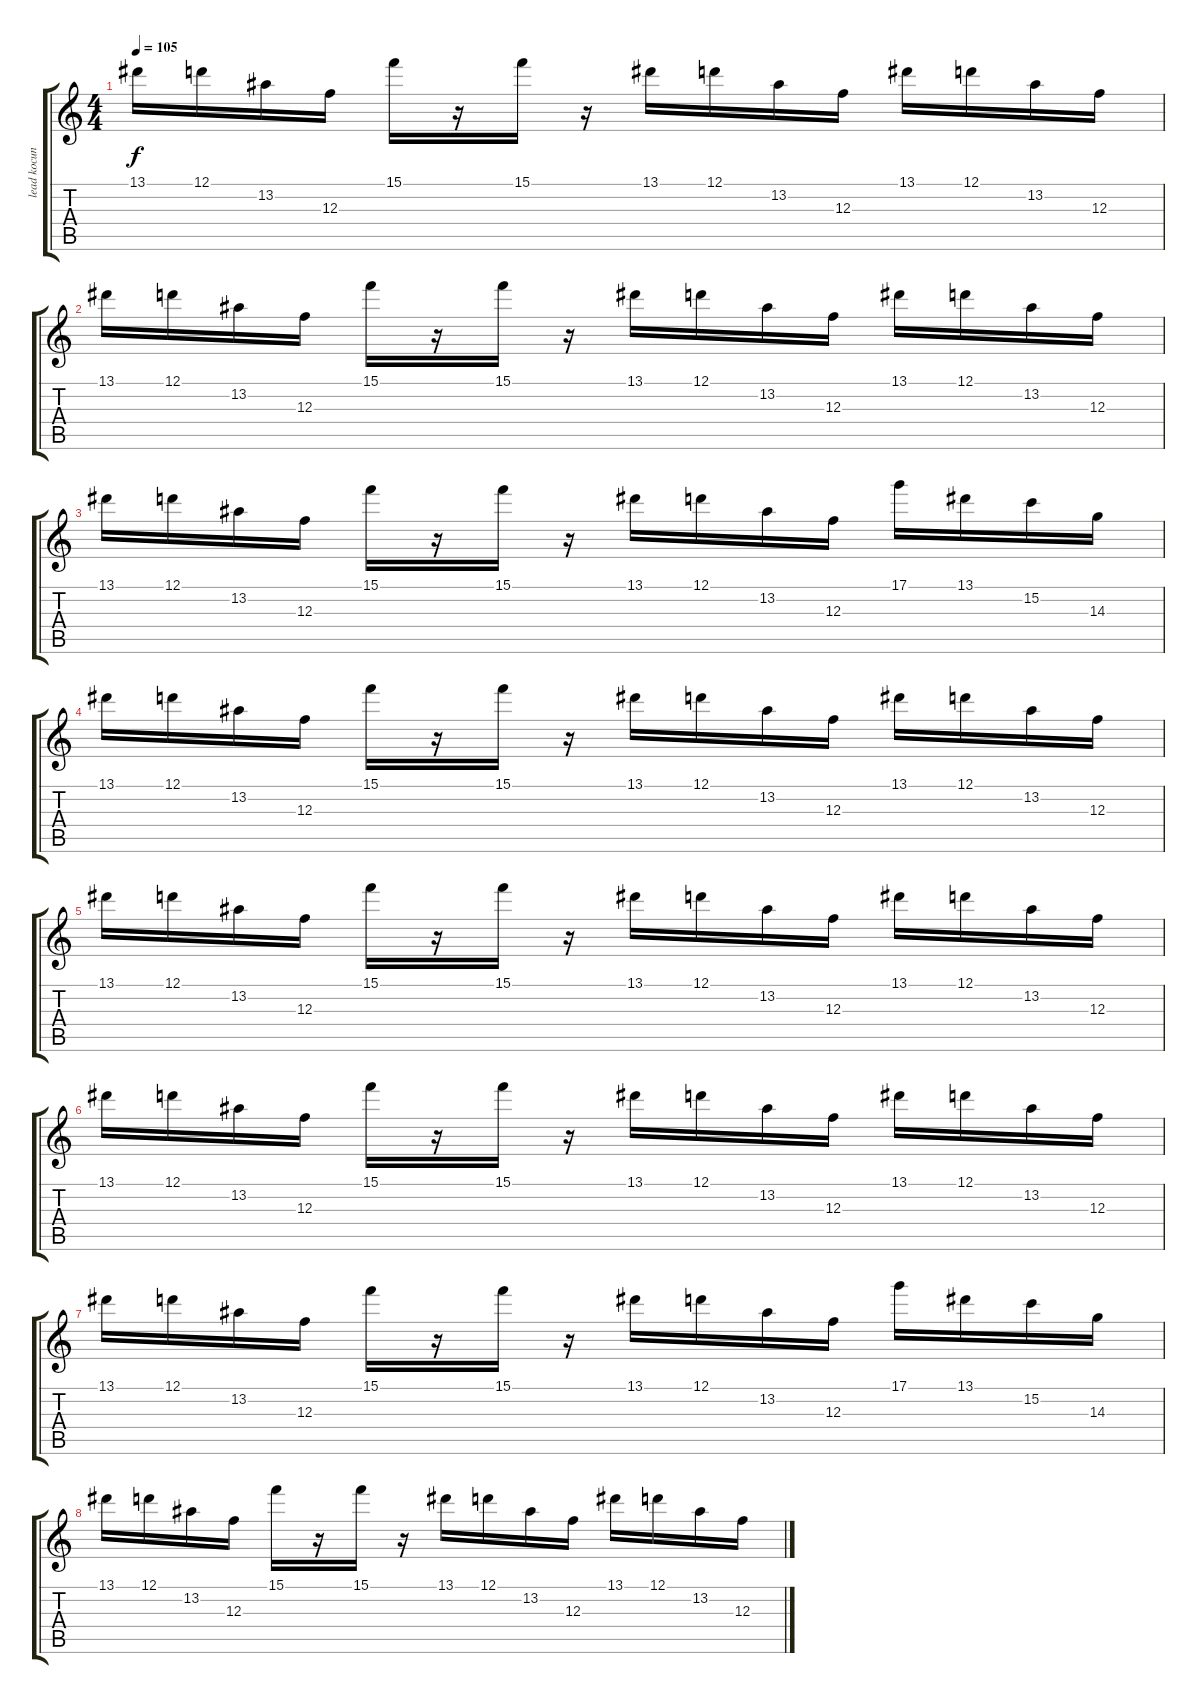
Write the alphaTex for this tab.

\track ("lead kocun" "lead kocun") {instrument distortionguitar}
\staff {score tabs}
\tuning (D4 A3 F3 C3 G2 C2) {hide}
\ts (4 4)
\tempo 105
\clef g2
\ks c
13.1.16{dy f} 12.1.16 13.2.16 12.3.16 15.1.16 r.16 15.1.16 r.16 13.1.16 12.1.16 13.2.16 12.3.16 13.1.16 12.1.16 13.2.16 12.3.16 |
13.1.16 12.1.16 13.2.16 12.3.16 15.1.16 r.16 15.1.16 r.16 13.1.16 12.1.16 13.2.16 12.3.16 13.1.16 12.1.16 13.2.16 12.3.16 |
13.1.16 12.1.16 13.2.16 12.3.16 15.1.16 r.16 15.1.16 r.16 13.1.16 12.1.16 13.2.16 12.3.16 17.1.16 13.1.16 15.2.16 14.3.16 |
13.1.16 12.1.16 13.2.16 12.3.16 15.1.16 r.16 15.1.16 r.16 13.1.16 12.1.16 13.2.16 12.3.16 13.1.16 12.1.16 13.2.16 12.3.16 |
13.1.16 12.1.16 13.2.16 12.3.16 15.1.16 r.16 15.1.16 r.16 13.1.16 12.1.16 13.2.16 12.3.16 13.1.16 12.1.16 13.2.16 12.3.16 |
13.1.16 12.1.16 13.2.16 12.3.16 15.1.16 r.16 15.1.16 r.16 13.1.16 12.1.16 13.2.16 12.3.16 13.1.16 12.1.16 13.2.16 12.3.16 |
13.1.16 12.1.16 13.2.16 12.3.16 15.1.16 r.16 15.1.16 r.16 13.1.16 12.1.16 13.2.16 12.3.16 17.1.16 13.1.16 15.2.16 14.3.16 |
13.1.16 12.1.16 13.2.16 12.3.16 15.1.16 r.16 15.1.16 r.16 13.1.16 12.1.16 13.2.16 12.3.16 13.1.16 12.1.16 13.2.16 12.3.16
